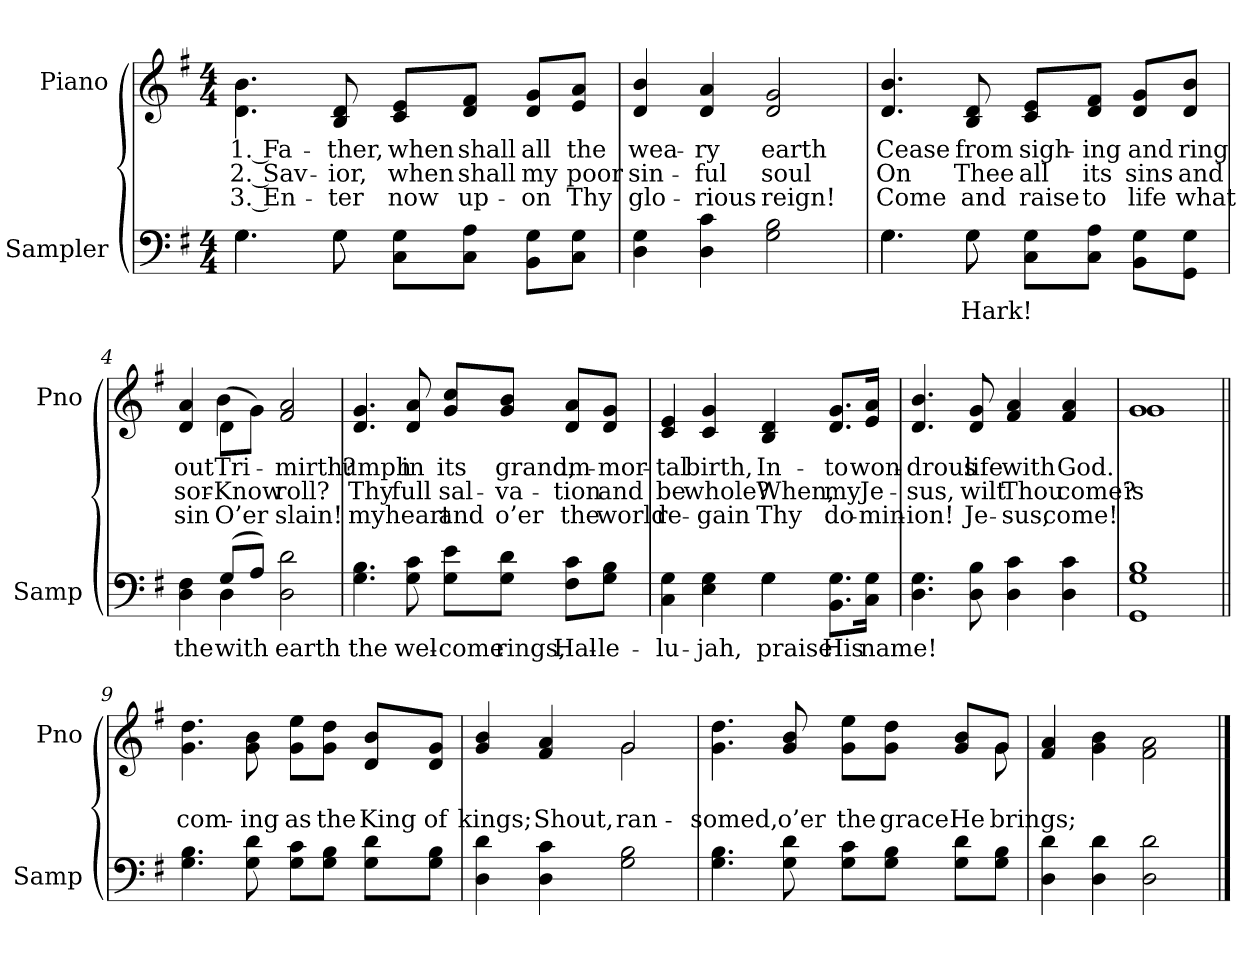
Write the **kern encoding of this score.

**kern	**text	**kern	**text	**text	**text
*part2	*part2	*part1	*part1	*part1	*part1
*staff2	*staff2	*staff1	*staff1	*staff1	*staff1
*I"Sampler	*	*I"Piano	*	*	*
*I'Samp	*	*I'Pno	*	*	*
*clefF4	*	*clefG2	*	*	*
*k[f#]	*	*k[f#]	*	*	*
*G:	*	*G:	*	*	*
*M4/4	*	*M4/4	*	*	*
=1	=1	=1	=1	=1	=1
*^	*	*	*	*	*
4.G\	4.G	.	4.d\ 4.b\	1. Fa-	2. Sav-	3. En-
8G\	8G	.	8B 8d	-ther,	-ior,	-ter
8C\ 8G\L	2ryy	.	8c/ 8e/L	when	when	now
8C\ 8A\J	.	.	8d/ 8f#/J	shall	shall	up-
8BB\ 8G\L	.	.	8d/ 8g/L	all	my	-on
8C\ 8G\J	.	.	8e/ 8a/J	the	poor	Thy
*v	*v	*	*	*	*	*
=2	=2	=2	=2	=2	=2
4D 4G	.	4d 4b	wea-	sin-	glo-
4D 4c	.	4d 4a	-ry	-ful	-rious
2G 2B	.	2d 2g	earth	soul	reign!
=3	=3	=3	=3	=3	=3
*^	*	*	*	*	*
4.G\	4.G	.	4.d 4.b	Cease	On	Come
8G\	8G	Hark!	8B 8d	from	Thee	and
8C\ 8G\L	2ryy	.	8c/ 8e/L	sigh-	all	raise
8C\ 8A\J	.	.	8d/ 8f#/J	-ing	its	to
8BB\ 8G\L	.	.	8d/ 8g/L	and	sins	life
8GG\ 8G\J	.	.	8d/ 8b/J	ring	and	what
=4	=4	=4	=4	=4	=4	=4
*	*	*	*^	*	*	*
4D 4F#	4ryy	the	4d 4a	4ryy	out	sor-	sin
(8G/L	4D	with	(8d\L	4b	Tri-	Know	O’er
8A/J)	.	.	8g\J)	.	.	.	.
2D 2d	2ryy	earth	2f# 2a	2ryy	mirth?	roll?	slain!
*v	*v	*	*	*	*	*	*
*	*	*v	*v	*	*	*
=5	=5	=5	=5	=5	=5
4.G 4.B	the	4.d 4.g	-umph	Thy	my
8G 8c	wel-	8d 8a	in	full	heart
8G\ 8e\L	-come	8g/ 8cc/L	its	sal-	and
8G\ 8d\J	rings,	8g/ 8b/J	grand,	-va-	o’er
8F#\ 8c\L	Hal-	8d/ 8a/L	im-	-tion	the
8G\ 8B\J	-le-	8d/ 8g/J	-mor-	and	world
=6	=6	=6	=6	=6	=6
*^	*	*	*	*	*
4C 4G	2ryy	-lu-	4c 4e	-tal	be	re-
4E 4G	.	-jah,	4c 4g	birth,	whole?	-gain
4G\	4G	praise	4B 4d	In-	When,	Thy
8.BB\ 8.G\L	4ryy	His	8.d/ 8.g/L	-to	my	do-
16C\ 16G\Jk	.	name!	16e/ 16a/Jk	won-	Je-	-min-
*v	*v	*	*	*	*	*
=7	=7	=7	=7	=7	=7
4.D 4.G	.	4.d 4.b	-drous	-sus,	-ion!
8D 8B	.	8d 8g	life	wilt	Je-
4D 4c	.	4f# 4a	with	Thou	-sus,
4D 4c	.	4f# 4a	God.	come?	come!
=8	=8	=8	=8	=8	=8
*	*	*^	*	*	*
1GG 1G 1B	.	1g/	1g	.	is	.
=9||	=9||	=9||	=9||	=9||	=9||	=9||
!	!	!LO:TX:t=Refrain	!	!	!	!
*	*	*v	*v	*	*	*
4.G 4.B	.	4.g 4.dd	.	com-	.
8G 8d	.	8g\ 8b\	.	-ing	.
8G\ 8c\L	.	8g\ 8ee\L	.	as	.
8G\ 8B\J	.	8g\ 8dd\J	.	the	.
8G\ 8d\L	.	8d/ 8b/L	.	King	.
8G\ 8B\J	.	8d/ 8g/J	.	of	.
=10	=10	=10	=10	=10	=10
*	*	*^	*	*	*
4D 4d	.	4g 4b	2ryy	.	kings;	.
4D 4c	.	4f# 4a	.	.	Shout,	.
2G 2B	.	2g/	2g	.	ran-	.
=11	=11	=11	=11	=11	=11	=11
4.G 4.B	.	4.g 4.dd	2..ryy	.	-somed,	.
8G 8d	.	8g 8b	.	.	o’er	.
8G\ 8c\L	.	8g\ 8ee\L	.	.	the	.
8G\ 8B\J	.	8g\ 8dd\J	.	.	grace	.
8G\ 8d\L	.	8g/ 8b/L	.	.	He	.
8G\ 8B\J	.	8g/J	8g	.	brings;	.
*	*	*v	*v	*	*	*
=12	=12	=12	=12	=12	=12
4D 4d	.	4f# 4a	.	.	.
4D 4d	.	4g\ 4b\	.	.	.
2D 2d	.	2f#\ 2a\	.	.	.
==	==	==	==	==	==
*-	*-	*-	*-	*-	*-
